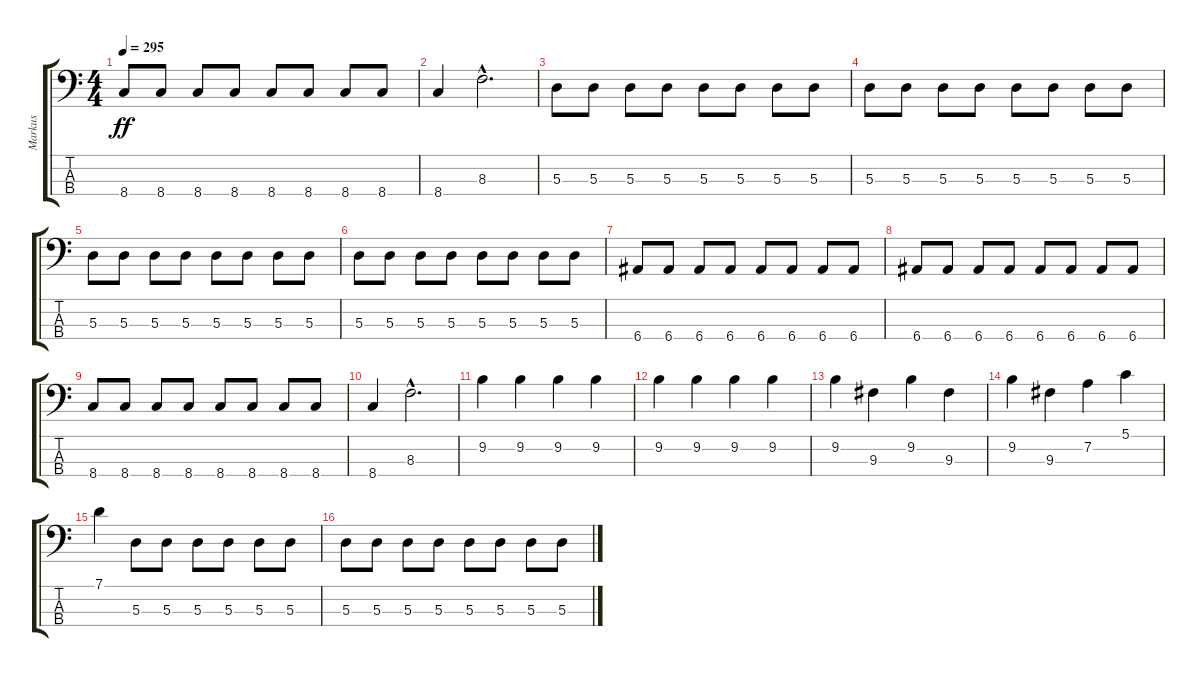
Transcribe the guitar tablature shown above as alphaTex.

\track ("Markus" "Markus") {instrument electricbassfinger}
\staff {score tabs}
\tuning (G2 D2 A1 E1) {hide}
\ts (4 4)
\tempo 295
\clef f4
\ks c
8.4.8{dy ff} 8.4.8 8.4.8 8.4.8 8.4.8 8.4.8 8.4.8 8.4.8 |
8.4.4 8.3{hac}.2{d} |
5.3.8 5.3.8 5.3.8 5.3.8 5.3.8 5.3.8 5.3.8 5.3.8 |
5.3.8 5.3.8 5.3.8 5.3.8 5.3.8 5.3.8 5.3.8 5.3.8 |
5.3.8 5.3.8 5.3.8 5.3.8 5.3.8 5.3.8 5.3.8 5.3.8 |
5.3.8 5.3.8 5.3.8 5.3.8 5.3.8 5.3.8 5.3.8 5.3.8 |
6.4.8 6.4.8 6.4.8 6.4.8 6.4.8 6.4.8 6.4.8 6.4.8 |
6.4.8 6.4.8 6.4.8 6.4.8 6.4.8 6.4.8 6.4.8 6.4.8 |
8.4.8 8.4.8 8.4.8 8.4.8 8.4.8 8.4.8 8.4.8 8.4.8 |
8.4.4 8.3{hac}.2{d} |
9.2.4 9.2.4 9.2.4 9.2.4 |
9.2.4 9.2.4 9.2.4 9.2.4 |
9.2.4 9.3.4 9.2.4 9.3.4 |
9.2.4 9.3.4 7.2.4 5.1.4 |
7.1.4 5.3.8 5.3.8 5.3.8 5.3.8 5.3.8 5.3.8 |
5.3.8 5.3.8 5.3.8 5.3.8 5.3.8 5.3.8 5.3.8 5.3.8
